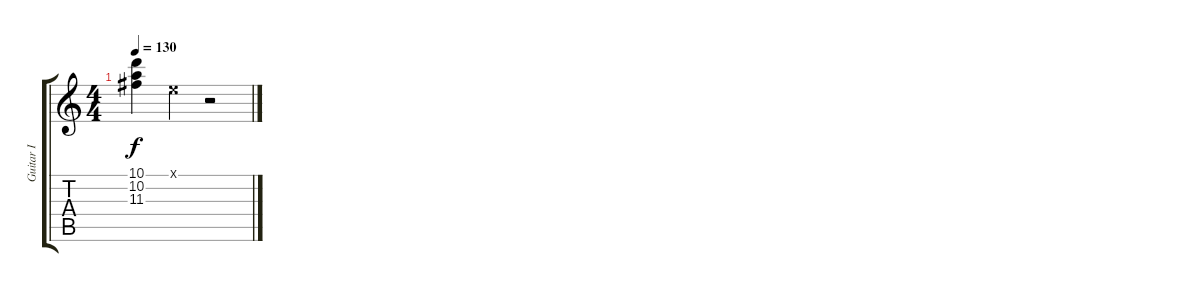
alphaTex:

\track ("Guitar I" "Guitar I") {instrument overdrivenguitar}
\staff {score tabs}
\tuning (E4 B3 G3 D3 A2 E2) {hide}
\ts (4 4)
\tempo 130
\clef g2
\ks c
(10.1{t} 10.2{t} 11.3{t}).4{dy f} 0.1{x}.4 r.2
